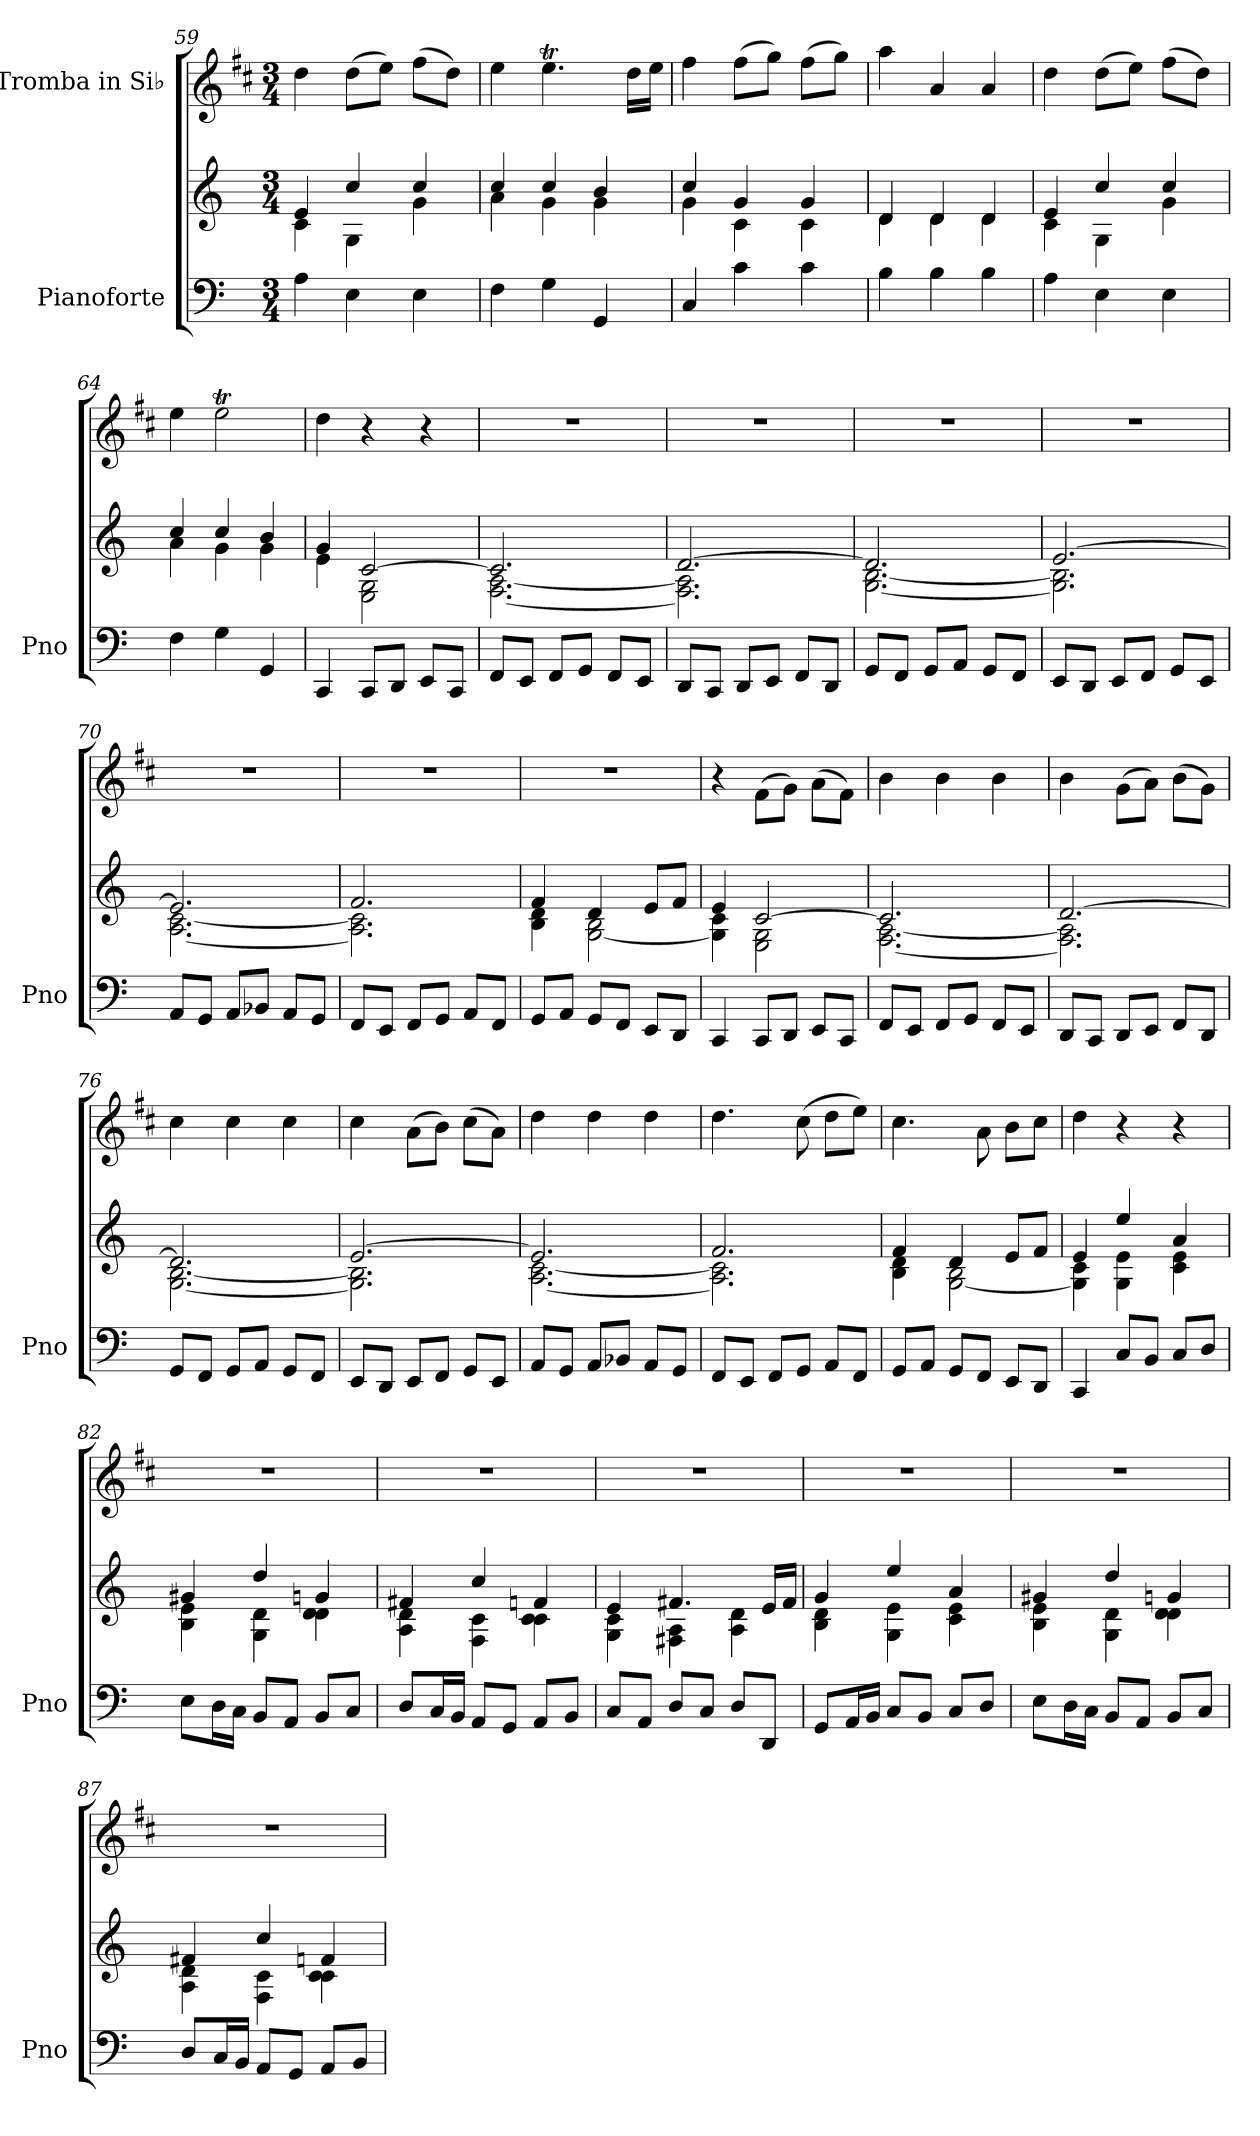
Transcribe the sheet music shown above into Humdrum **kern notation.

**kern	**kern	**kern
*part2	*part2	*part1
*staff3	*staff2	*staff1
*I"Pianoforte	*	*I"Tromba in Si♭
*I'Pno	*	*
*clefF4	*clefG2	*clefG2
*	*	*ITrd1c2
*k[]	*k[]	*k[]
*M3/4	*M3/4	*M3/4
=59	=59	=59
*	*^	*
4A\	4e/	4c\	4cc\
4E\	4cc/	4G\	(8cc\L
.	.	.	8dd\J)
4E\	4cc/	4g\	(8ee\L
.	.	.	8cc\J)
=60	=60	=60	=60
4F\	4cc/	4a\	4dd\
4G\	4cc/	4g\	4.ddT\
4GG/	4b/	4g\	.
.	.	.	16cc\LL
.	.	.	16dd\JJ
=61	=61	=61	=61
4C/	4cc/	4g\	4ee\
4c\	4g/	4c\	(8ee\L
.	.	.	8ff\J)
4c\	4g/	4c\	(8ee\L
.	.	.	8ff\J)
!!LO:LB:g=z
=62	=62	=62	=62
4B\	4d/	4d\	4gg\
4B\	4d/	4d\	4g/
4B\	4d/	4d\	4g/
=63	=63	=63	=63
4A\	4e/	4c\	4cc\
4E\	4cc/	4G\	(8cc\L
.	.	.	8dd\J)
4E\	4cc/	4g\	(8ee\L
.	.	.	8cc\J)
=64	=64	=64	=64
4F\	4cc/	4a\	4dd\
4G\	4cc/	4g\	2ddT\
4GG/	4b/	4g\	.
=65	=65	=65	=65
4CC/	4g/	4e\	4cc\
8CC/L	[2c/	2E\ 2G\	4r
8DD/J	.	.	.
8EE/L	.	.	4r
8CC/J	.	.	.
=66	=66	=66	=66
8FF/L	2.c/]	[2.F\ [2.A\	2.r
8EE/J	.	.	.
8FF/L	.	.	.
8GG/J	.	.	.
8FF/L	.	.	.
8EE/J	.	.	.
=67	=67	=67	=67
8DD/L	[2.d/	2.F\] 2.A\]	2.r
8CC/J	.	.	.
8DD/L	.	.	.
8EE/J	.	.	.
8FF/L	.	.	.
8DD/J	.	.	.
=68	=68	=68	=68
8GG/L	2.d/]	[2.G\ [2.B\	2.r
8FF/J	.	.	.
8GG/L	.	.	.
8AA/J	.	.	.
8GG/L	.	.	.
8FF/J	.	.	.
!!LO:PB:g=z
=69	=69	=69	=69
8EE/L	[2.e/	2.G\] 2.B\]	2.r
8DD/J	.	.	.
8EE/L	.	.	.
8FF/J	.	.	.
8GG/L	.	.	.
8EE/J	.	.	.
=70	=70	=70	=70
8AA/L	2.e/]	[2.A\ [2.c\	2.r
8GG/J	.	.	.
8AA/L	.	.	.
8BB-X/J	.	.	.
8AA/L	.	.	.
8GG/J	.	.	.
=71	=71	=71	=71
8FF/L	2.f/	2.A\] 2.c\]	2.r
8EE/J	.	.	.
8FF/L	.	.	.
8GG/J	.	.	.
8AA/L	.	.	.
8FF/J	.	.	.
=72	=72	=72	=72
8GG/L	4f/	4B\ 4d\	2.r
8AA/J	.	.	.
8GG/L	4d/	[2G\ 2B\	.
8FF/J	.	.	.
8EE/L	8e/L	.	.
8DD/J	8f/J	.	.
=73	=73	=73	=73
4CC/	4e/	4G\] 4c\	4r
8CC/L	[2c/	2E\ 2G\	(>8e\L
8DD/J	.	.	8f\J)
8EE/L	.	.	(>8g\L
8CC/J	.	.	8e\J)
=74	=74	=74	=74
8FF/L	2.c/]	[2.F\ [2.A\	4a\
8EE/J	.	.	.
8FF/L	.	.	4a\
8GG/J	.	.	.
8FF/L	.	.	4a\
8EE/J	.	.	.
!!LO:LB:g=z
=75	=75	=75	=75
8DD/L	[2.d/	2.F\] 2.A\]	4a\
8CC/J	.	.	.
8DD/L	.	.	(>8f\L
8EE/J	.	.	8g\J)
8FF/L	.	.	(>8a\L
8DD/J	.	.	8f\J)
=76	=76	=76	=76
8GG/L	2.d/]	[2.G\ [2.B\	4b\
8FF/J	.	.	.
8GG/L	.	.	4b\
8AA/J	.	.	.
8GG/L	.	.	4b\
8FF/J	.	.	.
=77	=77	=77	=77
8EE/L	[2.e/	2.G\] 2.B\]	4b\
8DD/J	.	.	.
8EE/L	.	.	(>8g\L
8FF/J	.	.	8a\J)
8GG/L	.	.	(>8b\L
8EE/J	.	.	8g\J)
=78	=78	=78	=78
8AA/L	2.e/]	[2.A\ [2.c\	4cc\
8GG/J	.	.	.
8AA/L	.	.	4cc\
8BB-X/J	.	.	.
8AA/L	.	.	4cc\
8GG/J	.	.	.
=79	=79	=79	=79
8FF/L	2.f/	2.A\] 2.c\]	4.cc\
8EE/J	.	.	.
8FF/L	.	.	.
8GG/J	.	.	(>8b\
8AA/L	.	.	8cc\L
8FF/J	.	.	8dd\J)
=80	=80	=80	=80
8GG/L	4f/	4B\ 4d\	4.b\
8AA/J	.	.	.
8GG/L	4d/	[2G\ 2B\	.
8FF/J	.	.	8g\
8EE/L	8e/L	.	8a\L
8DD/J	8f/J	.	8b\J
!!LO:LB:g=z
=81	=81	=81	=81
4CC/	4e/	4G\] 4c\	4cc\
8C/L	4ee/	4G\ 4e\	4r
8BB/J	.	.	.
8C/L	4a/	4c\ 4e\	4r
8D/J	.	.	.
=82	=82	=82	=82
8E\L	4g#X/	4B\ 4e\	2.r
16D\L	.	.	.
16C\JJ	.	.	.
8BB/L	4dd/	4G\ 4d\	.
8AA/J	.	.	.
8BB/L	4gn/	4d\ 4d\	.
8C/J	.	.	.
=83	=83	=83	=83
8D/L	4f#X/	4A\ 4d\	2.r
16C/L	.	.	.
16BB/JJ	.	.	.
8AA/L	4cc/	4F\ 4c\	.
8GG/J	.	.	.
8AA/L	4fn/	4c\ 4c\	.
8BB/J	.	.	.
=84	=84	=84	=84
8C/L	4e/	4G\ 4c\	2.r
8AA/J	.	.	.
8D/L	4.f#X/	4F#X\ 4A\	.
8C/J	.	.	.
8D/L	.	4A\ 4d\	.
8DD/J	16e/LL	.	.
.	16f#/JJ	.	.
=85	=85	=85	=85
8GG/L	4g/	4B\ 4d\	2.r
16AA/L	.	.	.
16BB/JJ	.	.	.
8C/L	4ee/	4G\ 4e\	.
8BB/J	.	.	.
8C/L	4a/	4c\ 4e\	.
8D/J	.	.	.
!!LO:LB:g=z
=86	=86	=86	=86
8E\L	4g#X/	4B\ 4e\	2.r
16D\L	.	.	.
16C\JJ	.	.	.
8BB/L	4dd/	4G\ 4d\	.
8AA/J	.	.	.
8BB/L	4gn/	4d\ 4d\	.
8C/J	.	.	.
=87	=87	=87	=87
8D/L	4f#X/	4A\ 4d\	2.r
16C/L	.	.	.
16BB/JJ	.	.	.
8AA/L	4cc/	4F\ 4c\	.
8GG/J	.	.	.
8AA/L	4fn/	4c\ 4c\	.
8BB/J	.	.	.
*	*v	*v	*
=	=	=
*-	*-	*-
